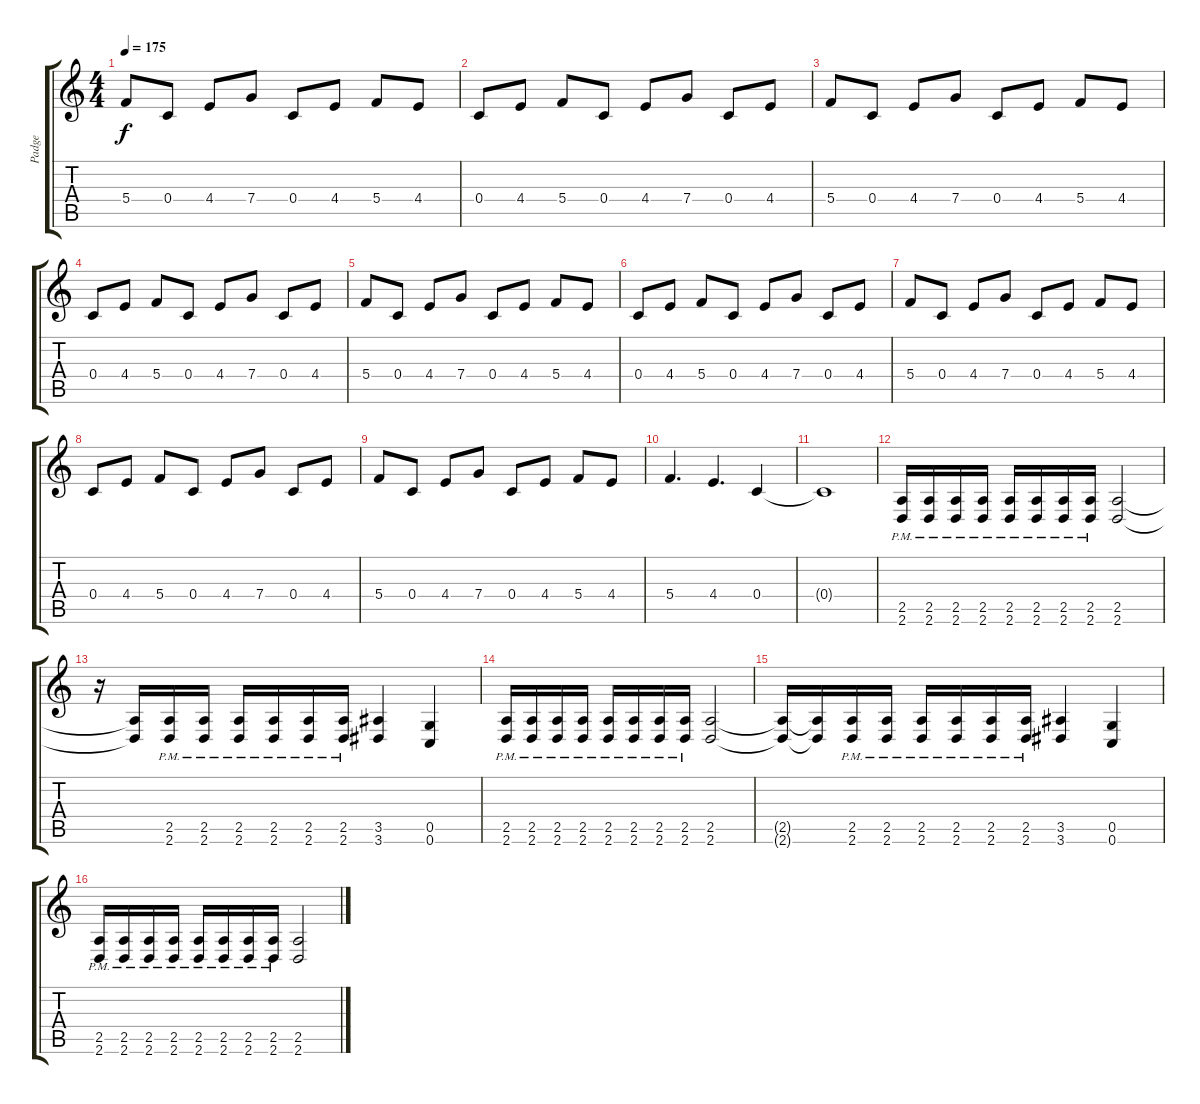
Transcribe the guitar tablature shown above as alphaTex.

\track ("Padge" "Padge") {instrument overdrivenguitar}
\staff {score tabs}
\tuning (D4 A3 F3 C3 G2 C2) {hide}
\ts (4 4)
\tempo 175
\clef g2
\ks c
5.4.8{dy f} 0.4.8 4.4.8 7.4.8 0.4.8 4.4.8 5.4.8 4.4.8 |
0.4.8 4.4.8 5.4.8 0.4.8 4.4.8 7.4.8 0.4.8 4.4.8 |
5.4.8 0.4.8 4.4.8 7.4.8 0.4.8 4.4.8 5.4.8 4.4.8 |
0.4.8 4.4.8 5.4.8 0.4.8 4.4.8 7.4.8 0.4.8 4.4.8 |
5.4.8 0.4.8 4.4.8 7.4.8 0.4.8 4.4.8 5.4.8 4.4.8 |
0.4.8 4.4.8 5.4.8 0.4.8 4.4.8 7.4.8 0.4.8 4.4.8 |
5.4.8 0.4.8 4.4.8 7.4.8 0.4.8 4.4.8 5.4.8 4.4.8 |
0.4.8 4.4.8 5.4.8 0.4.8 4.4.8 7.4.8 0.4.8 4.4.8 |
5.4.8 0.4.8 4.4.8 7.4.8 0.4.8 4.4.8 5.4.8 4.4.8 |
5.4.4{d} 4.4.4{d} 0.4.4 |
0.4{t}.1 |
(2.5{pm} 2.6{pm}).16 (2.5{pm} 2.6{pm}).16 (2.5{pm} 2.6{pm}).16 (2.5{pm} 2.6{pm}).16 (2.5{pm} 2.6{pm}).16 (2.5{pm} 2.6{pm}).16 (2.5{pm} 2.6{pm}).16 (2.5{pm} 2.6{pm}).16 (2.5 2.6).2 |
r.16 (2.5{t} 2.6{t}).16 (2.5{pm} 2.6{pm}).16 (2.5{pm} 2.6{pm}).16 (2.5{pm} 2.6{pm}).16 (2.5{pm} 2.6{pm}).16 (2.5{pm} 2.6{pm}).16 (2.5{pm} 2.6{pm}).16 (3.5 3.6).4 (0.5 0.6).4 |
(2.5{pm} 2.6{pm}).16 (2.5{pm} 2.6{pm}).16 (2.5{pm} 2.6{pm}).16 (2.5{pm} 2.6{pm}).16 (2.5{pm} 2.6{pm}).16 (2.5{pm} 2.6{pm}).16 (2.5{pm} 2.6{pm}).16 (2.5{pm} 2.6{pm}).16 (2.5 2.6).2 |
(2.5{t} 2.6{t}).16 (2.5{t} 2.6{t}).16 (2.5{pm} 2.6{pm}).16 (2.5{pm} 2.6{pm}).16 (2.5{pm} 2.6{pm}).16 (2.5{pm} 2.6{pm}).16 (2.5{pm} 2.6{pm}).16 (2.5{pm} 2.6{pm}).16 (3.5 3.6).4 (0.5 0.6).4 |
(2.5{pm} 2.6{pm}).16 (2.5{pm} 2.6{pm}).16 (2.5{pm} 2.6{pm}).16 (2.5{pm} 2.6{pm}).16 (2.5{pm} 2.6{pm}).16 (2.5{pm} 2.6{pm}).16 (2.5{pm} 2.6{pm}).16 (2.5{pm} 2.6{pm}).16 (2.5 2.6).2
